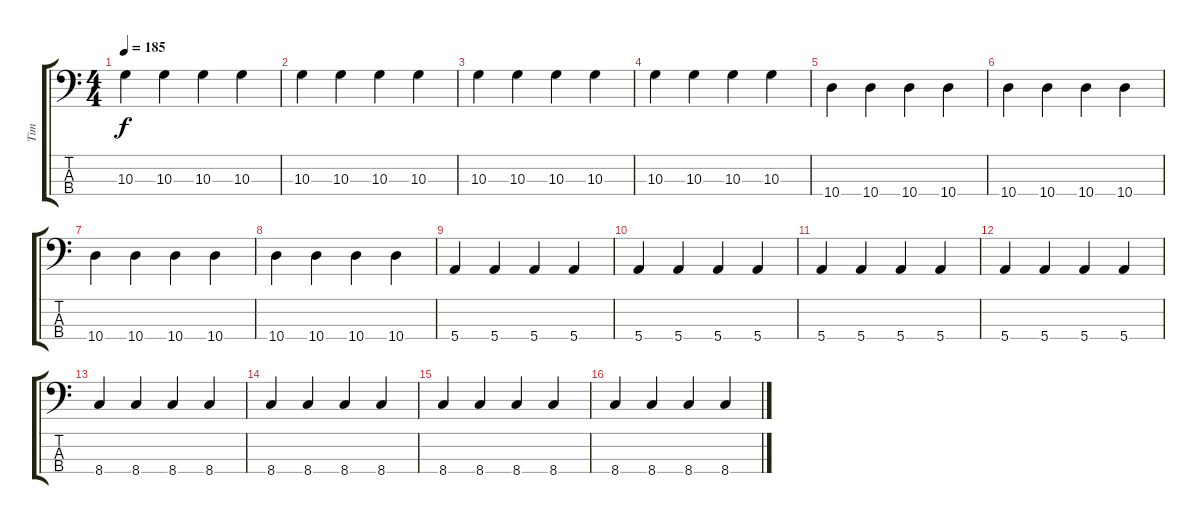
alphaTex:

\track ("Tim" "Tim") {instrument electricbasspick}
\staff {score tabs}
\tuning (G2 D2 A1 E1) {hide}
\ts (4 4)
\tempo 185
\clef f4
\ks c
10.3.4{dy f} 10.3.4 10.3.4 10.3.4 |
10.3.4 10.3.4 10.3.4 10.3.4 |
10.3.4 10.3.4 10.3.4 10.3.4 |
10.3.4 10.3.4 10.3.4 10.3.4 |
10.4.4 10.4.4 10.4.4 10.4.4 |
10.4.4 10.4.4 10.4.4 10.4.4 |
10.4.4 10.4.4 10.4.4 10.4.4 |
10.4.4 10.4.4 10.4.4 10.4.4 |
5.4.4 5.4.4 5.4.4 5.4.4 |
5.4.4 5.4.4 5.4.4 5.4.4 |
5.4.4 5.4.4 5.4.4 5.4.4 |
5.4.4 5.4.4 5.4.4 5.4.4 |
8.4.4 8.4.4 8.4.4 8.4.4 |
8.4.4 8.4.4 8.4.4 8.4.4 |
8.4.4 8.4.4 8.4.4 8.4.4 |
8.4.4 8.4.4 8.4.4 8.4.4
